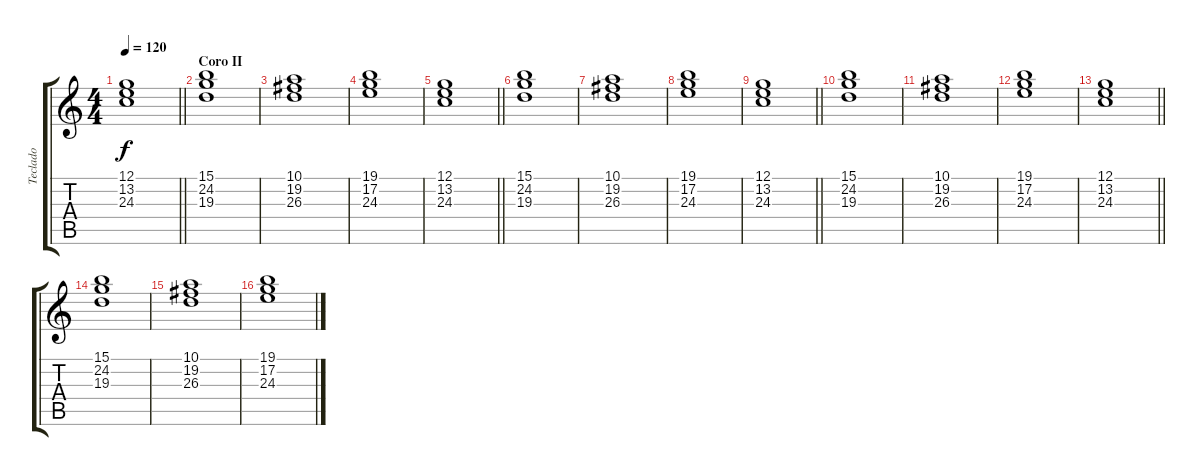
\track ("Teclado" "Teclado") {instrument rockorgan}
\staff {score tabs}
\tuning (E4 B3 G3 D3 A2 E2) {hide}
\ts (4 4)
\tempo 120
\clef g2
\barLineRight lightlight
\ks c
(12.1 13.2 24.3).1{dy f} |
\section ("" "Coro II")
(15.1 24.2 19.3).1 |
(10.1 19.2 26.3).1 |
(19.1 17.2 24.3).1 |
\barLineRight lightlight
(12.1 13.2 24.3).1 |
(15.1 24.2 19.3).1 |
(10.1 19.2 26.3).1 |
(19.1 17.2 24.3).1 |
\barLineRight lightlight
(12.1 13.2 24.3).1 |
(15.1 24.2 19.3).1 |
(10.1 19.2 26.3).1 |
(19.1 17.2 24.3).1 |
\barLineRight lightlight
(12.1 13.2 24.3).1 |
(15.1 24.2 19.3).1 |
(10.1 19.2 26.3).1 |
(19.1 17.2 24.3).1
